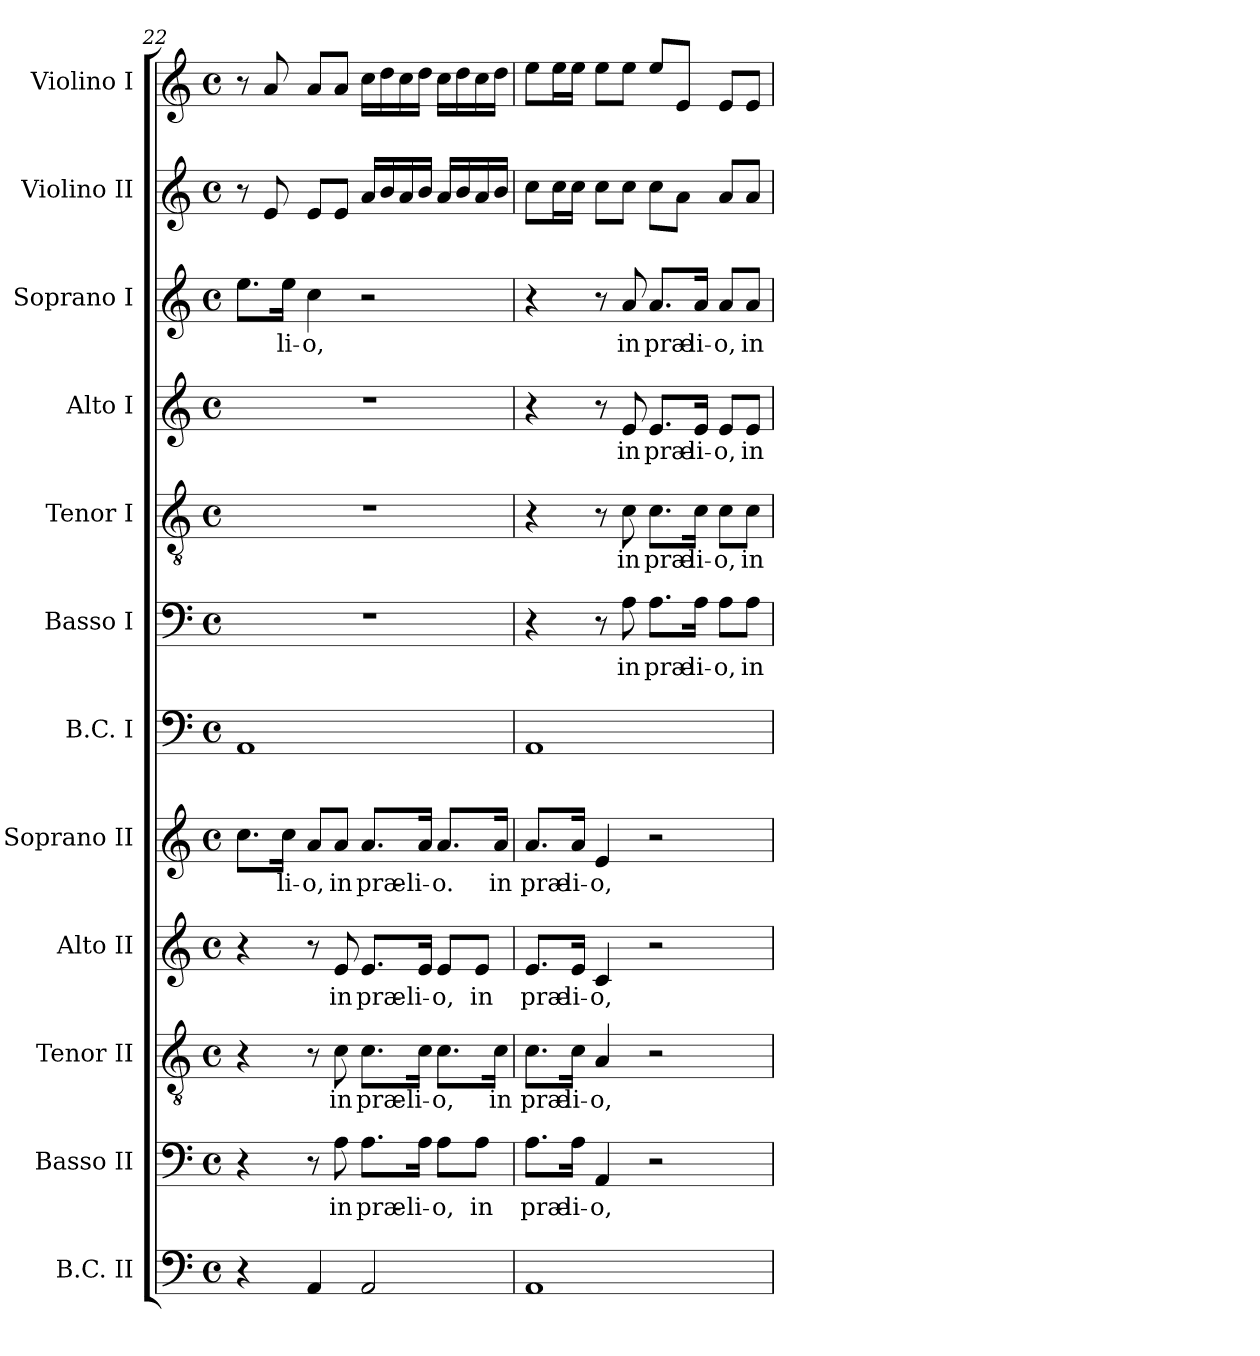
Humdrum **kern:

**kern	**kern	**text	**kern	**text	**kern	**text	**kern	**text	**kern	**kern	**text	**kern	**text	**kern	**text	**kern	**text	**kern	**kern
*part12	*part11	*part11	*part10	*part10	*part9	*part9	*part8	*part8	*part7	*part6	*part6	*part5	*part5	*part4	*part4	*part3	*part3	*part2	*part1
*staff12	*staff11	*staff11	*staff10	*staff10	*staff9	*staff9	*staff8	*staff8	*staff7	*staff6	*staff6	*staff5	*staff5	*staff4	*staff4	*staff3	*staff3	*staff2	*staff1
*I"B.C. II	*I"Basso II	*	*I"Tenor II	*	*I"Alto II	*	*I"Soprano II	*	*I"B.C. I	*I"Basso I	*	*I"Tenor I	*	*I"Alto I	*	*I"Soprano I	*	*I"Violino II	*I"Violino I
*I'BC2	*I'B 2	*	*I'T 2	*	*I'A 2	*	*I'S 2	*	*I'BC1	*I'B 1	*	*I'T 1	*	*I'A 1	*	*I'S 1	*	*I'Vln. II	*I'Vln. I
!!LO:PB:g=z
*clefF4	*clefF4	*	*clefGv2	*	*clefG2	*	*clefG2	*	*clefF4	*clefF4	*	*clefGv2	*	*clefG2	*	*clefG2	*	*clefG2	*clefG2
*k[]	*k[]	*	*k[]	*	*k[]	*	*k[]	*	*k[]	*k[]	*	*k[]	*	*k[]	*	*k[]	*	*k[]	*k[]
*C:	*C:	*	*C:	*	*C:	*	*C:	*	*C:	*C:	*	*C:	*	*C:	*	*C:	*	*C:	*C:
*M4/4	*M4/4	*	*M4/4	*	*M4/4	*	*M4/4	*	*M4/4	*M4/4	*	*M4/4	*	*M4/4	*	*M4/4	*	*M4/4	*M4/4
*met(c)	*met(c)	*	*met(c)	*	*met(c)	*	*met(c)	*	*met(c)	*met(c)	*	*met(c)	*	*met(c)	*	*met(c)	*	*met(c)	*met(c)
=22	=22	=22	=22	=22	=22	=22	=22	=22	=22	=22	=22	=22	=22	=22	=22	=22	=22	=22	=22
4r	4r	.	4r	.	4r	.	8.cc\L	.	1AA	1r	.	1r	.	1r	.	8.ee\L	.	8r	8r
.	.	.	.	.	.	.	.	.	.	.	.	.	.	.	.	.	.	8e/	8a/
!	!	!	!	!	!	!	!	!LO:LY:b	!	!	!	!	!	!	!	!	!	!	!
!	!	!	!	!	!	!	!	!	!	!	!	!	!	!	!	!	!LO:LY:b	!	!
.	.	.	.	.	.	.	16cc\Jk	-li-	.	.	.	.	.	.	.	16ee\Jk	-li-	.	.
!	!	!	!	!	!	!	!	!LO:LY:b	!	!	!	!	!	!	!	!	!	!	!
!	!	!	!	!	!	!	!	!	!	!	!	!	!	!	!	!	!LO:LY:b	!	!
4AA/	8r	.	8r	.	8r	.	8a/L	-o,	.	.	.	.	.	.	.	4cc\	-o,	8e/L	8a/L
!	!	!LO:LY:b	!	!	!	!	!	!	!	!	!	!	!	!	!	!	!	!	!
!	!	!	!	!LO:LY:b	!	!	!	!	!	!	!	!	!	!	!	!	!	!	!
!	!	!	!	!	!	!LO:LY:b	!	!	!	!	!	!	!	!	!	!	!	!	!
!	!	!	!	!	!	!	!	!LO:LY:b	!	!	!	!	!	!	!	!	!	!	!
.	8A\	in	8c\	in	8e/	in	8a/J	in	.	.	.	.	.	.	.	.	.	8e/J	8a/J
!	!	!LO:LY:b	!	!	!	!	!	!	!	!	!	!	!	!	!	!	!	!	!
!	!	!	!	!LO:LY:b	!	!	!	!	!	!	!	!	!	!	!	!	!	!	!
!	!	!	!	!	!	!LO:LY:b	!	!	!	!	!	!	!	!	!	!	!	!	!
!	!	!	!	!	!	!	!	!LO:LY:b	!	!	!	!	!	!	!	!	!	!	!
2AA/	8.A\L	præ-	8.c\L	præ-	8.e/L	præ-	8.a/L	præ-	.	.	.	.	.	.	.	2r	.	16a/LL	16cc\LL
.	.	.	.	.	.	.	.	.	.	.	.	.	.	.	.	.	.	16b/	16dd\
.	.	.	.	.	.	.	.	.	.	.	.	.	.	.	.	.	.	16a/	16cc\
!	!	!LO:LY:b	!	!	!	!	!	!	!	!	!	!	!	!	!	!	!	!	!
!	!	!	!	!LO:LY:b	!	!	!	!	!	!	!	!	!	!	!	!	!	!	!
!	!	!	!	!	!	!LO:LY:b	!	!	!	!	!	!	!	!	!	!	!	!	!
!	!	!	!	!	!	!	!	!LO:LY:b	!	!	!	!	!	!	!	!	!	!	!
.	16A\Jk	-li-	16c\Jk	-li-	16e/Jk	-li-	16a/Jk	-li-	.	.	.	.	.	.	.	.	.	16b/JJ	16dd\JJ
!	!	!LO:LY:b	!	!	!	!	!	!	!	!	!	!	!	!	!	!	!	!	!
!	!	!	!	!LO:LY:b	!	!	!	!	!	!	!	!	!	!	!	!	!	!	!
!	!	!	!	!	!	!LO:LY:b	!	!	!	!	!	!	!	!	!	!	!	!	!
!	!	!	!	!	!	!	!	!LO:LY:b	!	!	!	!	!	!	!	!	!	!	!
.	8A\L	-o,	8.c\L	-o,	8e/L	-o,	8.a/L	-o.	.	.	.	.	.	.	.	.	.	16a/LL	16cc\LL
.	.	.	.	.	.	.	.	.	.	.	.	.	.	.	.	.	.	16b/	16dd\
!	!	!LO:LY:b	!	!	!	!	!	!	!	!	!	!	!	!	!	!	!	!	!
!	!	!	!	!	!	!LO:LY:b	!	!	!	!	!	!	!	!	!	!	!	!	!
.	8A\J	in	.	.	8e/J	in	.	.	.	.	.	.	.	.	.	.	.	16a/	16cc\
!	!	!	!	!LO:LY:b	!	!	!	!	!	!	!	!	!	!	!	!	!	!	!
!	!	!	!	!	!	!	!	!LO:LY:b	!	!	!	!	!	!	!	!	!	!	!
.	.	.	16c\Jk	in	.	.	16a/Jk	in	.	.	.	.	.	.	.	.	.	16b/JJ	16dd\JJ
=23	=23	=23	=23	=23	=23	=23	=23	=23	=23	=23	=23	=23	=23	=23	=23	=23	=23	=23	=23
!	!	!LO:LY:b	!	!	!	!	!	!	!	!	!	!	!	!	!	!	!	!	!
!	!	!	!	!LO:LY:b	!	!	!	!	!	!	!	!	!	!	!	!	!	!	!
!	!	!	!	!	!	!LO:LY:b	!	!	!	!	!	!	!	!	!	!	!	!	!
!	!	!	!	!	!	!	!	!LO:LY:b	!	!	!	!	!	!	!	!	!	!	!
1AA	8.A\L	præ-	8.c\L	præ-	8.e/L	præ-	8.a/L	præ-	1AA	4r	.	4r	.	4r	.	4r	.	8cc\L	8ee\L
.	.	.	.	.	.	.	.	.	.	.	.	.	.	.	.	.	.	16cc\L	16ee\L
!	!	!LO:LY:b	!	!	!	!	!	!	!	!	!	!	!	!	!	!	!	!	!
!	!	!	!	!LO:LY:b	!	!	!	!	!	!	!	!	!	!	!	!	!	!	!
!	!	!	!	!	!	!LO:LY:b	!	!	!	!	!	!	!	!	!	!	!	!	!
!	!	!	!	!	!	!	!	!LO:LY:b	!	!	!	!	!	!	!	!	!	!	!
.	16A\Jk	-li-	16c\Jk	-li-	16e/Jk	-li-	16a/Jk	-li-	.	.	.	.	.	.	.	.	.	16cc\JJ	16ee\JJ
!	!	!LO:LY:b	!	!	!	!	!	!	!	!	!	!	!	!	!	!	!	!	!
!	!	!	!	!LO:LY:b	!	!	!	!	!	!	!	!	!	!	!	!	!	!	!
!	!	!	!	!	!	!LO:LY:b	!	!	!	!	!	!	!	!	!	!	!	!	!
!	!	!	!	!	!	!	!	!LO:LY:b	!	!	!	!	!	!	!	!	!	!	!
.	4AA/	-o,	4A/	-o,	4c/	-o,	4e/	-o,	.	8r	.	8r	.	8r	.	8r	.	8cc\L	8ee\L
!	!	!	!	!	!	!	!	!	!	!	!LO:LY:b	!	!	!	!	!	!	!	!
!	!	!	!	!	!	!	!	!	!	!	!	!	!LO:LY:b	!	!	!	!	!	!
!	!	!	!	!	!	!	!	!	!	!	!	!	!	!	!LO:LY:b	!	!	!	!
!	!	!	!	!	!	!	!	!	!	!	!	!	!	!	!	!	!LO:LY:b	!	!
.	.	.	.	.	.	.	.	.	.	8A\	in	8c\	in	8e/	in	8a/	in	8cc\J	8ee\J
!	!	!	!	!	!	!	!	!	!	!	!LO:LY:b	!	!	!	!	!	!	!	!
!	!	!	!	!	!	!	!	!	!	!	!	!	!LO:LY:b	!	!	!	!	!	!
!	!	!	!	!	!	!	!	!	!	!	!	!	!	!	!LO:LY:b	!	!	!	!
!	!	!	!	!	!	!	!	!	!	!	!	!	!	!	!	!	!LO:LY:b	!	!
.	2r	.	2r	.	2r	.	2r	.	.	8.A\L	præ-	8.c\L	præ-	8.e/L	præ-	8.a/L	præ-	8cc\L	8ee/L
.	.	.	.	.	.	.	.	.	.	.	.	.	.	.	.	.	.	8a\J	8e/J
!	!	!	!	!	!	!	!	!	!	!	!LO:LY:b	!	!	!	!	!	!	!	!
!	!	!	!	!	!	!	!	!	!	!	!	!	!LO:LY:b	!	!	!	!	!	!
!	!	!	!	!	!	!	!	!	!	!	!	!	!	!	!LO:LY:b	!	!	!	!
!	!	!	!	!	!	!	!	!	!	!	!	!	!	!	!	!	!LO:LY:b	!	!
.	.	.	.	.	.	.	.	.	.	16A\Jk	-li-	16c\Jk	-li-	16e/Jk	-li-	16a/Jk	-li-	.	.
!	!	!	!	!	!	!	!	!	!	!	!LO:LY:b	!	!	!	!	!	!	!	!
!	!	!	!	!	!	!	!	!	!	!	!	!	!LO:LY:b	!	!	!	!	!	!
!	!	!	!	!	!	!	!	!	!	!	!	!	!	!	!LO:LY:b	!	!	!	!
!	!	!	!	!	!	!	!	!	!	!	!	!	!	!	!	!	!LO:LY:b	!	!
.	.	.	.	.	.	.	.	.	.	8A\L	-o,	8c\L	-o,	8e/L	-o,	8a/L	-o,	8a/L	8e/L
!	!	!	!	!	!	!	!	!	!	!	!LO:LY:b	!	!	!	!	!	!	!	!
!	!	!	!	!	!	!	!	!	!	!	!	!	!LO:LY:b	!	!	!	!	!	!
!	!	!	!	!	!	!	!	!	!	!	!	!	!	!	!LO:LY:b	!	!	!	!
!	!	!	!	!	!	!	!	!	!	!	!	!	!	!	!	!	!LO:LY:b	!	!
.	.	.	.	.	.	.	.	.	.	8A\J	in	8c\J	in	8e/J	in	8a/J	in	8a/J	8e/J
=	=	=	=	=	=	=	=	=	=	=	=	=	=	=	=	=	=	=	=
*-	*-	*-	*-	*-	*-	*-	*-	*-	*-	*-	*-	*-	*-	*-	*-	*-	*-	*-	*-
